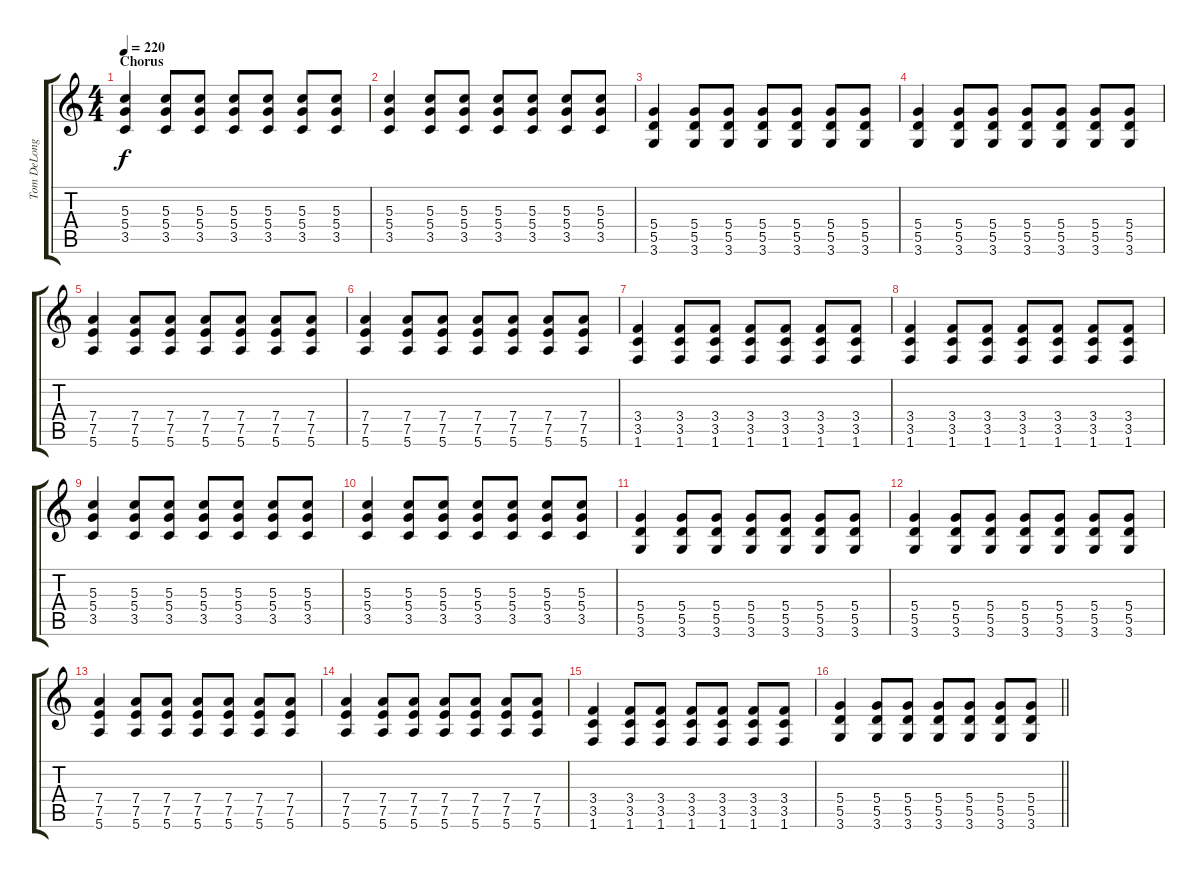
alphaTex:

\track ("Tom DeLonge - Guitar" "Tom DeLong") {instrument distortionguitar}
\staff {score tabs}
\tuning (E4 B3 G3 D3 A2 E2) {hide}
\ts (4 4)
\section ("" "Chorus")
\tempo 220
\clef g2
\ks c
(5.3 5.4 3.5).4{dy f} (5.3 5.4 3.5).8 (5.3 5.4 3.5).8 (5.3 5.4 3.5).8 (5.3 5.4 3.5).8 (5.3 5.4 3.5).8 (5.3 5.4 3.5).8 |
(5.3 5.4 3.5).4 (5.3 5.4 3.5).8 (5.3 5.4 3.5).8 (5.3 5.4 3.5).8 (5.3 5.4 3.5).8 (5.3 5.4 3.5).8 (5.3 5.4 3.5).8 |
(5.4 5.5 3.6).4 (5.4 5.5 3.6).8 (5.4 5.5 3.6).8 (5.4 5.5 3.6).8 (5.4 5.5 3.6).8 (5.4 5.5 3.6).8 (5.4 5.5 3.6).8 |
(5.4 5.5 3.6).4 (5.4 5.5 3.6).8 (5.4 5.5 3.6).8 (5.4 5.5 3.6).8 (5.4 5.5 3.6).8 (5.4 5.5 3.6).8 (5.4 5.5 3.6).8 |
(7.4 7.5 5.6).4 (7.4 7.5 5.6).8 (7.4 7.5 5.6).8 (7.4 7.5 5.6).8 (7.4 7.5 5.6).8 (7.4 7.5 5.6).8 (7.4 7.5 5.6).8 |
(7.4 7.5 5.6).4 (7.4 7.5 5.6).8 (7.4 7.5 5.6).8 (7.4 7.5 5.6).8 (7.4 7.5 5.6).8 (7.4 7.5 5.6).8 (7.4 7.5 5.6).8 |
(3.4 3.5 1.6).4 (3.4 3.5 1.6).8 (3.4 3.5 1.6).8 (3.4 3.5 1.6).8 (3.4 3.5 1.6).8 (3.4 3.5 1.6).8 (3.4 3.5 1.6).8 |
(3.4 3.5 1.6).4 (3.4 3.5 1.6).8 (3.4 3.5 1.6).8 (3.4 3.5 1.6).8 (3.4 3.5 1.6).8 (3.4 3.5 1.6).8 (3.4 3.5 1.6).8 |
(5.3 5.4 3.5).4 (5.3 5.4 3.5).8 (5.3 5.4 3.5).8 (5.3 5.4 3.5).8 (5.3 5.4 3.5).8 (5.3 5.4 3.5).8 (5.3 5.4 3.5).8 |
(5.3 5.4 3.5).4 (5.3 5.4 3.5).8 (5.3 5.4 3.5).8 (5.3 5.4 3.5).8 (5.3 5.4 3.5).8 (5.3 5.4 3.5).8 (5.3 5.4 3.5).8 |
(5.4 5.5 3.6).4 (5.4 5.5 3.6).8 (5.4 5.5 3.6).8 (5.4 5.5 3.6).8 (5.4 5.5 3.6).8 (5.4 5.5 3.6).8 (5.4 5.5 3.6).8 |
(5.4 5.5 3.6).4 (5.4 5.5 3.6).8 (5.4 5.5 3.6).8 (5.4 5.5 3.6).8 (5.4 5.5 3.6).8 (5.4 5.5 3.6).8 (5.4 5.5 3.6).8 |
(7.4 7.5 5.6).4 (7.4 7.5 5.6).8 (7.4 7.5 5.6).8 (7.4 7.5 5.6).8 (7.4 7.5 5.6).8 (7.4 7.5 5.6).8 (7.4 7.5 5.6).8 |
(7.4 7.5 5.6).4 (7.4 7.5 5.6).8 (7.4 7.5 5.6).8 (7.4 7.5 5.6).8 (7.4 7.5 5.6).8 (7.4 7.5 5.6).8 (7.4 7.5 5.6).8 |
(3.4 3.5 1.6).4 (3.4 3.5 1.6).8 (3.4 3.5 1.6).8 (3.4 3.5 1.6).8 (3.4 3.5 1.6).8 (3.4 3.5 1.6).8 (3.4 3.5 1.6).8 |
\barLineRight lightlight
(5.4 5.5 3.6).4 (5.4 5.5 3.6).8 (5.4 5.5 3.6).8 (5.4 5.5 3.6).8 (5.4 5.5 3.6).8 (5.4 5.5 3.6).8 (5.4 5.5 3.6).8
